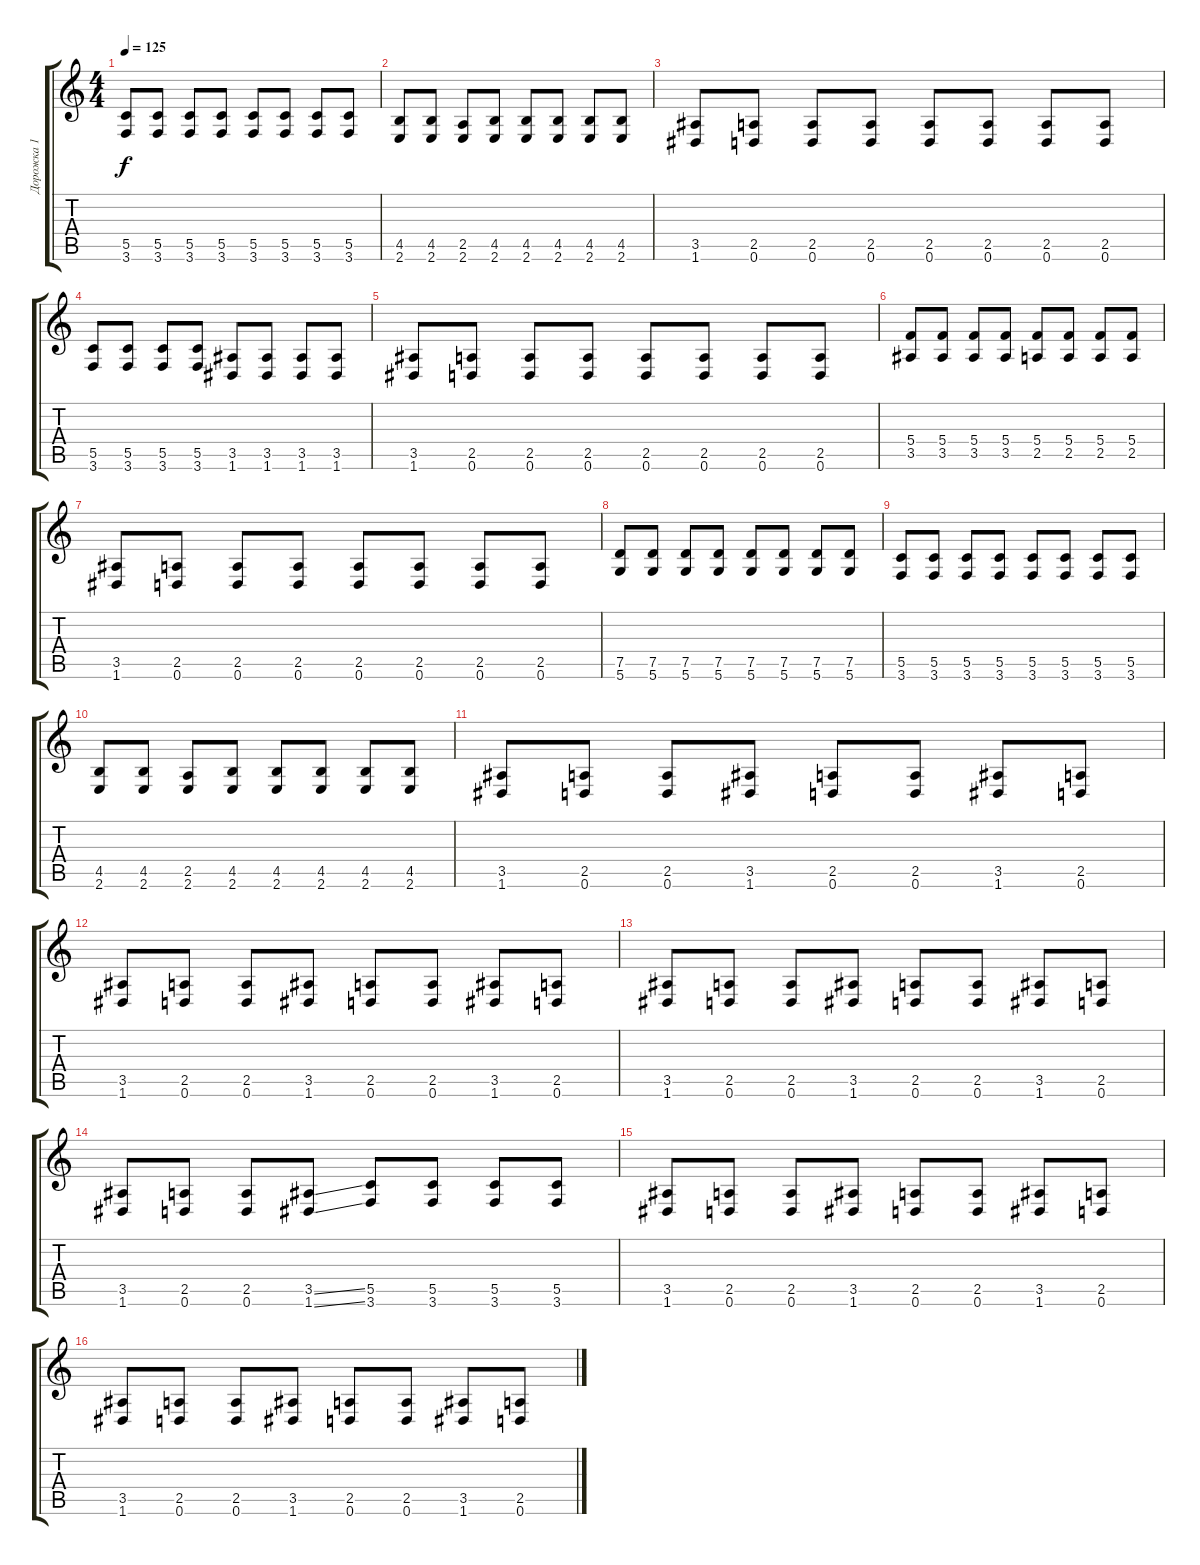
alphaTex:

\track ("Дорожка 1" "Дорожка 1") {instrument distortionguitar}
\staff {score tabs}
\tuning (D4 A3 F3 C3 G2 D2) {hide}
\ts (4 4)
\tempo 125
\clef g2
\ks c
(5.5 3.6).8{dy f} (5.5 3.6).8 (5.5 3.6).8 (5.5 3.6).8 (5.5 3.6).8 (5.5 3.6).8 (5.5 3.6).8 (5.5 3.6).8 |
(4.5 2.6).8 (4.5 2.6).8 (2.5 2.6).8 (4.5 2.6).8 (4.5 2.6).8 (4.5 2.6).8 (4.5 2.6).8 (4.5 2.6).8 |
(3.5 1.6).8 (2.5 0.6).8 (2.5 0.6).8 (2.5 0.6).8 (2.5 0.6).8 (2.5 0.6).8 (2.5 0.6).8 (2.5 0.6).8 |
(5.5 3.6).8 (5.5 3.6).8 (5.5 3.6).8 (5.5 3.6).8 (3.5 1.6).8 (3.5 1.6).8 (3.5 1.6).8 (3.5 1.6).8 |
(3.5 1.6).8 (2.5 0.6).8 (2.5 0.6).8 (2.5 0.6).8 (2.5 0.6).8 (2.5 0.6).8 (2.5 0.6).8 (2.5 0.6).8 |
(5.4 3.5).8 (5.4 3.5).8 (5.4 3.5).8 (5.4 3.5).8 (5.4 2.5).8 (5.4 2.5).8 (5.4 2.5).8 (5.4 2.5).8 |
(3.5 1.6).8 (2.5 0.6).8 (2.5 0.6).8 (2.5 0.6).8 (2.5 0.6).8 (2.5 0.6).8 (2.5 0.6).8 (2.5 0.6).8 |
(7.5 5.6).8 (7.5 5.6).8 (7.5 5.6).8 (7.5 5.6).8 (7.5 5.6).8 (7.5 5.6).8 (7.5 5.6).8 (7.5 5.6).8 |
(5.5 3.6).8 (5.5 3.6).8 (5.5 3.6).8 (5.5 3.6).8 (5.5 3.6).8 (5.5 3.6).8 (5.5 3.6).8 (5.5 3.6).8 |
(4.5 2.6).8 (4.5 2.6).8 (2.5 2.6).8 (4.5 2.6).8 (4.5 2.6).8 (4.5 2.6).8 (4.5 2.6).8 (4.5 2.6).8 |
(3.5 1.6).8 (2.5 0.6).8 (2.5 0.6).8 (3.5 1.6).8 (2.5 0.6).8 (2.5 0.6).8 (3.5 1.6).8 (2.5 0.6).8 |
(3.5 1.6).8 (2.5 0.6).8 (2.5 0.6).8 (3.5 1.6).8 (2.5 0.6).8 (2.5 0.6).8 (3.5 1.6).8 (2.5 0.6).8 |
(3.5 1.6).8 (2.5 0.6).8 (2.5 0.6).8 (3.5 1.6).8 (2.5 0.6).8 (2.5 0.6).8 (3.5 1.6).8 (2.5 0.6).8 |
(3.5 1.6).8 (2.5 0.6).8 (2.5 0.6).8 (3.5{ss} 1.6{ss}).8 (5.5 3.6).8 (5.5 3.6).8 (5.5 3.6).8 (5.5 3.6).8 |
(3.5 1.6).8 (2.5 0.6).8 (2.5 0.6).8 (3.5 1.6).8 (2.5 0.6).8 (2.5 0.6).8 (3.5 1.6).8 (2.5 0.6).8 |
(3.5 1.6).8 (2.5 0.6).8 (2.5 0.6).8 (3.5 1.6).8 (2.5 0.6).8 (2.5 0.6).8 (3.5 1.6).8 (2.5 0.6).8
